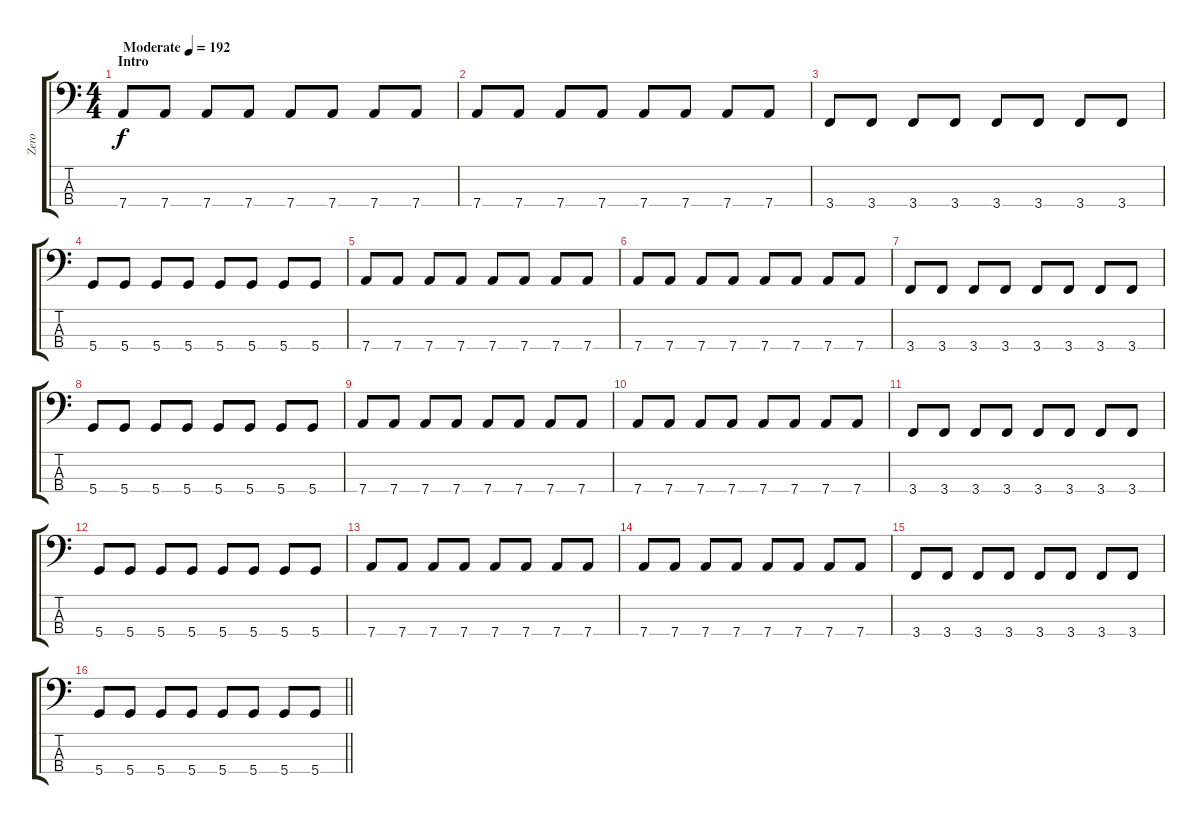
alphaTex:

\track ("Zero" "Zero") {instrument electricbassfinger}
\staff {score tabs}
\tuning (G2 D2 A1 D1) {hide}
\ts (4 4)
\section ("" "Intro")
\tempo (192 "Moderate")
\clef f4
\ks c
7.4.8{dy f instrument electricbassfinger} 7.4.8 7.4.8 7.4.8 7.4.8 7.4.8 7.4.8 7.4.8 |
7.4.8 7.4.8 7.4.8 7.4.8 7.4.8 7.4.8 7.4.8 7.4.8 |
3.4.8 3.4.8 3.4.8 3.4.8 3.4.8 3.4.8 3.4.8 3.4.8 |
5.4.8 5.4.8 5.4.8 5.4.8 5.4.8 5.4.8 5.4.8 5.4.8 |
7.4.8 7.4.8 7.4.8 7.4.8 7.4.8 7.4.8 7.4.8 7.4.8 |
7.4.8 7.4.8 7.4.8 7.4.8 7.4.8 7.4.8 7.4.8 7.4.8 |
3.4.8 3.4.8 3.4.8 3.4.8 3.4.8 3.4.8 3.4.8 3.4.8 |
5.4.8 5.4.8 5.4.8 5.4.8 5.4.8 5.4.8 5.4.8 5.4.8 |
7.4.8 7.4.8 7.4.8 7.4.8 7.4.8 7.4.8 7.4.8 7.4.8 |
7.4.8 7.4.8 7.4.8 7.4.8 7.4.8 7.4.8 7.4.8 7.4.8 |
3.4.8 3.4.8 3.4.8 3.4.8 3.4.8 3.4.8 3.4.8 3.4.8 |
5.4.8 5.4.8 5.4.8 5.4.8 5.4.8 5.4.8 5.4.8 5.4.8 |
7.4.8 7.4.8 7.4.8 7.4.8 7.4.8 7.4.8 7.4.8 7.4.8 |
7.4.8 7.4.8 7.4.8 7.4.8 7.4.8 7.4.8 7.4.8 7.4.8 |
3.4.8 3.4.8 3.4.8 3.4.8 3.4.8 3.4.8 3.4.8 3.4.8 |
\barLineRight lightlight
5.4.8 5.4.8 5.4.8 5.4.8 5.4.8 5.4.8 5.4.8 5.4.8
